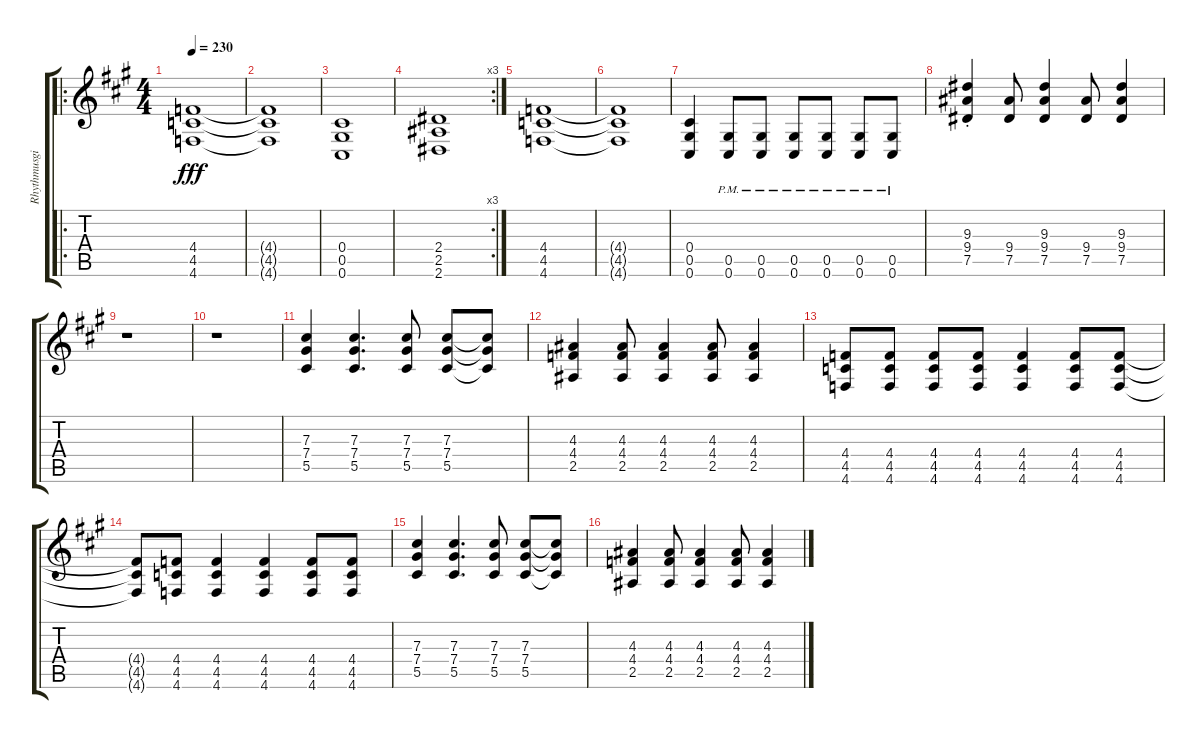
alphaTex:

\track ("Rhythmusgit.1" "Rhythmusgi") {instrument distortionguitar}
\staff {score tabs}
\tuning (Eb4 Bb3 Gb3 Db3 Ab2 Db2) {hide}
\ro
\ts (4 4)
\tempo 230
\clef g2
\ks a
(4.4 4.5 4.6).1{dy fff} |
(4.4{t} 4.5{t} 4.6{t}).1 |
(0.4 0.5 0.6).1 |
\rc 3
(2.4 2.5 2.6).1 |
(4.4 4.5 4.6).1 |
(4.4{t} 4.5{t} 4.6{t}).1 |
(0.4 0.5 0.6).4 (0.5{pm} 0.6{pm}).8 (0.5{pm} 0.6{pm}).8 (0.5{pm} 0.6{pm}).8 (0.5{pm} 0.6{pm}).8 (0.5{pm} 0.6{pm}).8 (0.5{pm} 0.6{pm}).8 |
(9.3{st} 9.4{st} 7.5{st}).4 (9.4 7.5).8 (9.3 9.4 7.5).4 (9.4 7.5).8 (9.3 9.4 7.5).4 |
r.1 |
r.1 |
(7.3 7.4 5.5).4 (7.3 7.4 5.5).4{d} (7.3 7.4 5.5).8 (7.3 7.4 5.5).8 (7.3{t} 7.4{t} 5.5{t}).8 |
(4.3 4.4 2.5).4 (4.3 4.4 2.5).8 (4.3 4.4 2.5).4 (4.3 4.4 2.5).8 (4.3 4.4 2.5).4 |
(4.4 4.5 4.6).8 (4.4 4.5 4.6).8 (4.4 4.5 4.6).8 (4.4 4.5 4.6).8 (4.4 4.5 4.6).4 (4.4 4.5 4.6).8 (4.4 4.5 4.6).8 |
(4.4{t} 4.5{t} 4.6{t}).8 (4.4 4.5 4.6).8 (4.4 4.5 4.6).4 (4.4 4.5 4.6).4 (4.4 4.5 4.6).8 (4.4 4.5 4.6).8 |
(7.3 7.4 5.5).4 (7.3 7.4 5.5).4{d} (7.3 7.4 5.5).8 (7.3 7.4 5.5).8 (7.3{t} 7.4{t} 5.5{t}).8 |
(4.3 4.4 2.5).4 (4.3 4.4 2.5).8 (4.3 4.4 2.5).4 (4.3 4.4 2.5).8 (4.3 4.4 2.5).4
